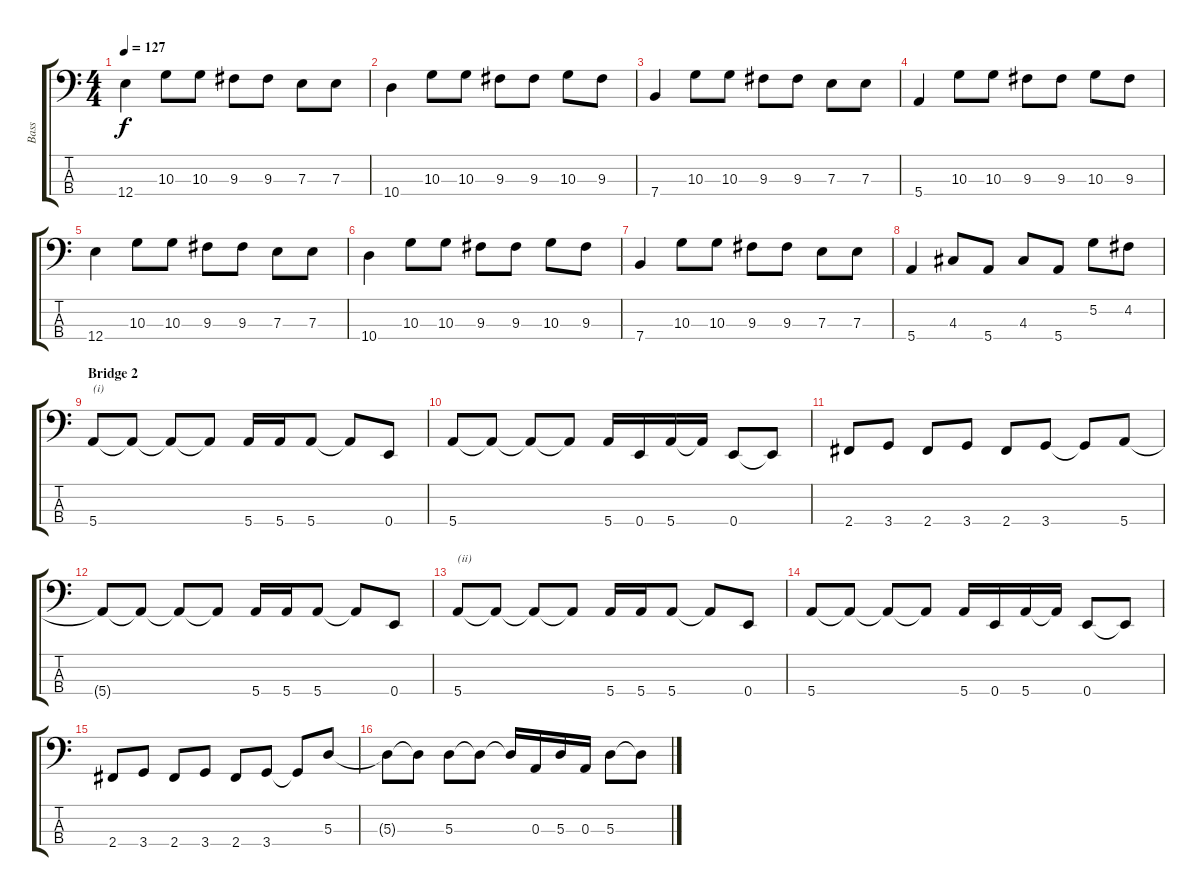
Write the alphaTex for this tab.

\track ("Bass" "Bass") {instrument electricbasspick}
\staff {score tabs}
\tuning (G2 D2 A1 E1) {hide}
\ts (4 4)
\tempo 127
\clef f4
\ks c
12.4.4{dy f} 10.3.8 10.3.8 9.3.8 9.3.8 7.3.8 7.3.8 |
10.4.4 10.3.8 10.3.8 9.3.8 9.3.8 10.3.8 9.3.8 |
7.4.4 10.3.8 10.3.8 9.3.8 9.3.8 7.3.8 7.3.8 |
5.4.4 10.3.8 10.3.8 9.3.8 9.3.8 10.3.8 9.3.8 |
12.4.4 10.3.8 10.3.8 9.3.8 9.3.8 7.3.8 7.3.8 |
10.4.4 10.3.8 10.3.8 9.3.8 9.3.8 10.3.8 9.3.8 |
7.4.4 10.3.8 10.3.8 9.3.8 9.3.8 7.3.8 7.3.8 |
5.4.4 4.3.8 5.4.8 4.3.8 5.4.8 5.2.8 4.2.8 |
\section ("" "Bridge 2")
5.4.8{txt "(i)"} 5.4{t}.8 5.4{t}.8 5.4{t}.8 5.4.16 5.4.16 5.4.8 5.4{t}.8 0.4.8 |
5.4.8 5.4{t}.8 5.4{t}.8 5.4{t}.8 5.4.16 0.4.16 5.4.16 5.4{t}.16 0.4.8 0.4{t}.8 |
2.4.8 3.4.8 2.4.8 3.4.8 2.4.8 3.4.8 3.4{t}.8 5.4.8 |
5.4{t}.8 5.4{t}.8 5.4{t}.8 5.4{t}.8 5.4.16 5.4.16 5.4.8 5.4{t}.8 0.4.8 |
5.4.8{txt "(ii)"} 5.4{t}.8 5.4{t}.8 5.4{t}.8 5.4.16 5.4.16 5.4.8 5.4{t}.8 0.4.8 |
5.4.8 5.4{t}.8 5.4{t}.8 5.4{t}.8 5.4.16 0.4.16 5.4.16 5.4{t}.16 0.4.8 0.4{t}.8 |
2.4.8 3.4.8 2.4.8 3.4.8 2.4.8 3.4.8 3.4{t}.8 5.3.8 |
5.3{t}.8 5.3{t}.8 5.3.8 5.3{t}.8 5.3{t}.16 0.3.16 5.3.16 0.3.16 5.3.8 5.3{t}.8
